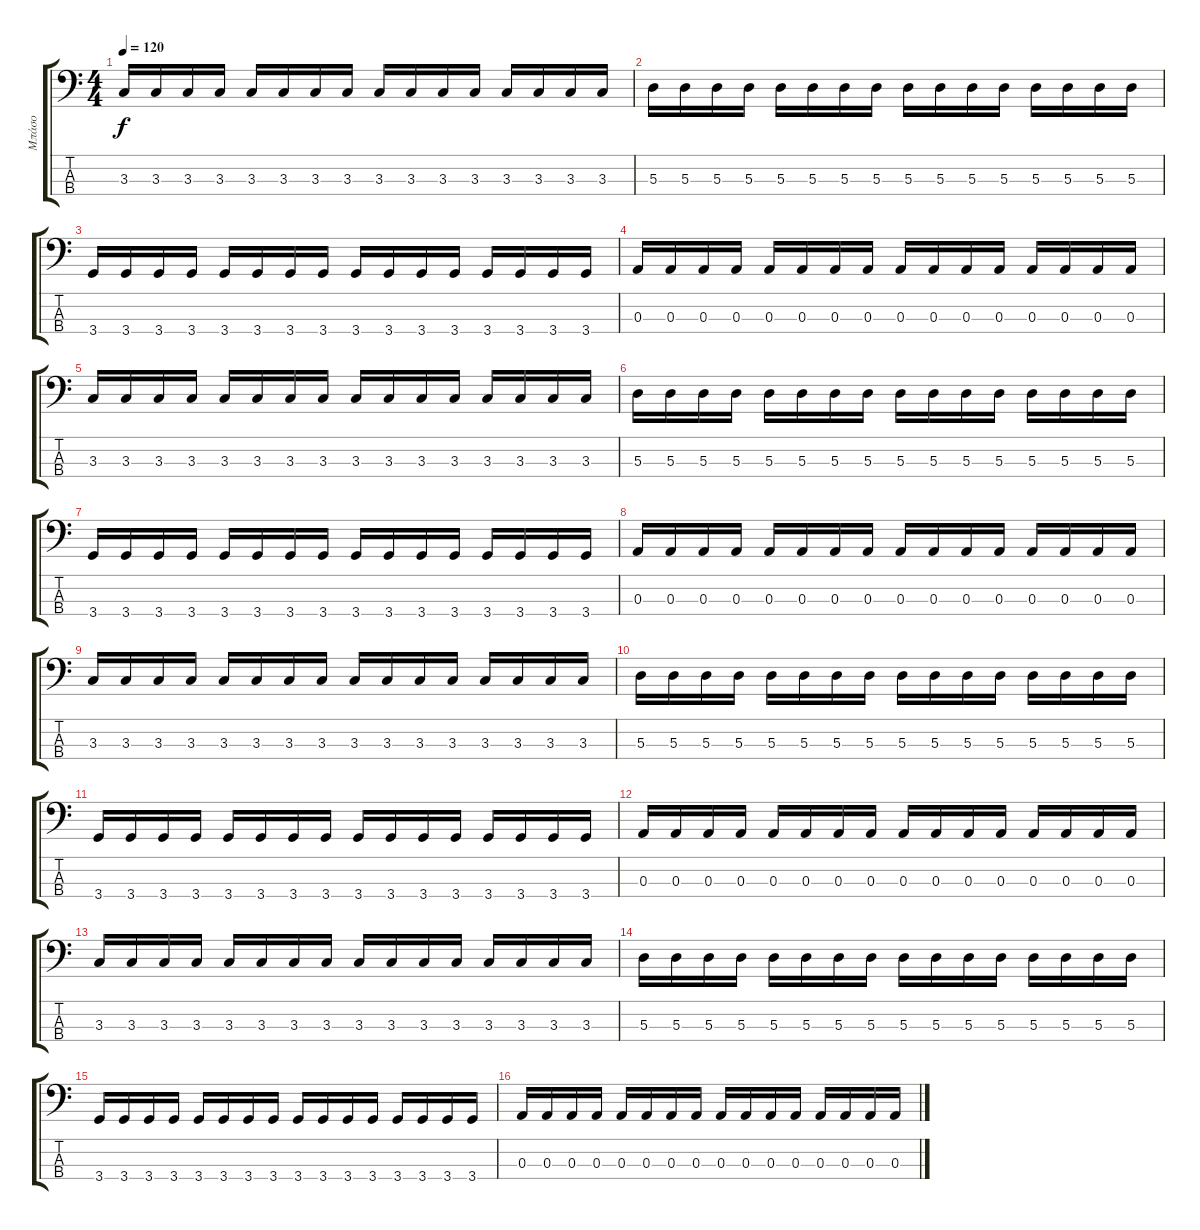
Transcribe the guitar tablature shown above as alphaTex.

\track ("Μπάσο" "Μπάσο") {instrument acousticguitarnylon}
\staff {score tabs}
\tuning (G2 D2 A1 E1) {hide}
\ts (4 4)
\tempo 120
\clef f4
\ks c
3.3.16{dy f} 3.3.16 3.3.16 3.3.16 3.3.16 3.3.16 3.3.16 3.3.16 3.3.16 3.3.16 3.3.16 3.3.16 3.3.16 3.3.16 3.3.16 3.3.16 |
5.3.16 5.3.16 5.3.16 5.3.16 5.3.16 5.3.16 5.3.16 5.3.16 5.3.16 5.3.16 5.3.16 5.3.16 5.3.16 5.3.16 5.3.16 5.3.16 |
3.4.16 3.4.16 3.4.16 3.4.16 3.4.16 3.4.16 3.4.16 3.4.16 3.4.16 3.4.16 3.4.16 3.4.16 3.4.16 3.4.16 3.4.16 3.4.16 |
0.3.16 0.3.16 0.3.16 0.3.16 0.3.16 0.3.16 0.3.16 0.3.16 0.3.16 0.3.16 0.3.16 0.3.16 0.3.16 0.3.16 0.3.16 0.3.16 |
3.3.16 3.3.16 3.3.16 3.3.16 3.3.16 3.3.16 3.3.16 3.3.16 3.3.16 3.3.16 3.3.16 3.3.16 3.3.16 3.3.16 3.3.16 3.3.16 |
5.3.16 5.3.16 5.3.16 5.3.16 5.3.16 5.3.16 5.3.16 5.3.16 5.3.16 5.3.16 5.3.16 5.3.16 5.3.16 5.3.16 5.3.16 5.3.16 |
3.4.16 3.4.16 3.4.16 3.4.16 3.4.16 3.4.16 3.4.16 3.4.16 3.4.16 3.4.16 3.4.16 3.4.16 3.4.16 3.4.16 3.4.16 3.4.16 |
0.3.16 0.3.16 0.3.16 0.3.16 0.3.16 0.3.16 0.3.16 0.3.16 0.3.16 0.3.16 0.3.16 0.3.16 0.3.16 0.3.16 0.3.16 0.3.16 |
3.3.16 3.3.16 3.3.16 3.3.16 3.3.16 3.3.16 3.3.16 3.3.16 3.3.16 3.3.16 3.3.16 3.3.16 3.3.16 3.3.16 3.3.16 3.3.16 |
5.3.16 5.3.16 5.3.16 5.3.16 5.3.16 5.3.16 5.3.16 5.3.16 5.3.16 5.3.16 5.3.16 5.3.16 5.3.16 5.3.16 5.3.16 5.3.16 |
3.4.16 3.4.16 3.4.16 3.4.16 3.4.16 3.4.16 3.4.16 3.4.16 3.4.16 3.4.16 3.4.16 3.4.16 3.4.16 3.4.16 3.4.16 3.4.16 |
0.3.16 0.3.16 0.3.16 0.3.16 0.3.16 0.3.16 0.3.16 0.3.16 0.3.16 0.3.16 0.3.16 0.3.16 0.3.16 0.3.16 0.3.16 0.3.16 |
3.3.16 3.3.16 3.3.16 3.3.16 3.3.16 3.3.16 3.3.16 3.3.16 3.3.16 3.3.16 3.3.16 3.3.16 3.3.16 3.3.16 3.3.16 3.3.16 |
5.3.16 5.3.16 5.3.16 5.3.16 5.3.16 5.3.16 5.3.16 5.3.16 5.3.16 5.3.16 5.3.16 5.3.16 5.3.16 5.3.16 5.3.16 5.3.16 |
3.4.16 3.4.16 3.4.16 3.4.16 3.4.16 3.4.16 3.4.16 3.4.16 3.4.16 3.4.16 3.4.16 3.4.16 3.4.16 3.4.16 3.4.16 3.4.16 |
0.3.16 0.3.16 0.3.16 0.3.16 0.3.16 0.3.16 0.3.16 0.3.16 0.3.16 0.3.16 0.3.16 0.3.16 0.3.16 0.3.16 0.3.16 0.3.16
